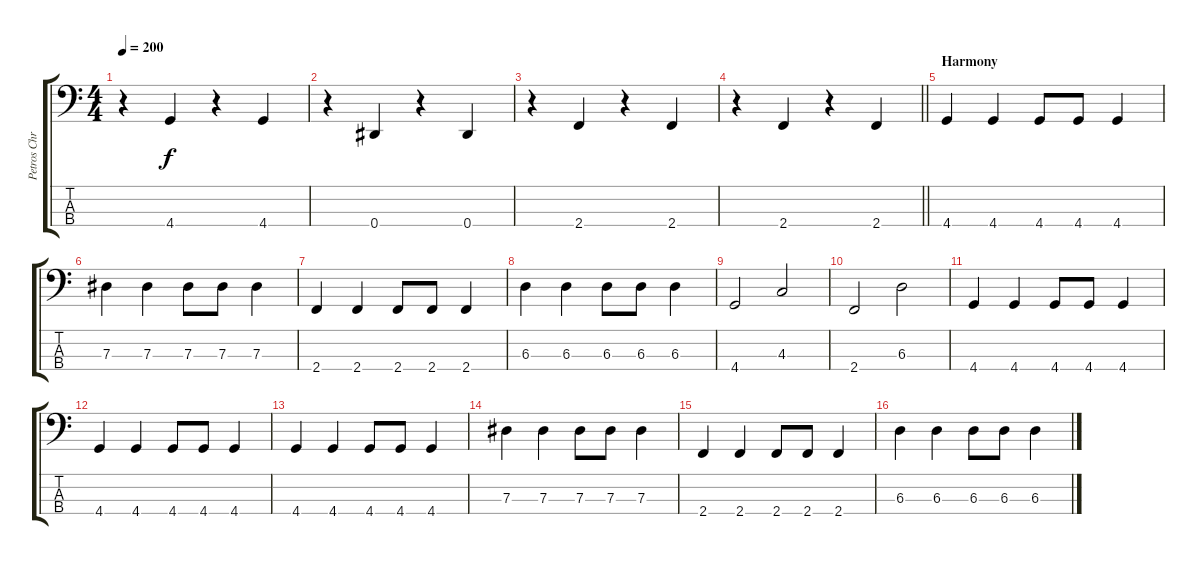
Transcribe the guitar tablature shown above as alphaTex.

\track ("Petros Christo - Bass" "Petros Chr") {instrument electricbassfinger}
\staff {score tabs}
\tuning (Gb2 Db2 Ab1 Eb1) {hide}
\ts (4 4)
\tempo 200
\clef f4
\ks c
r.4{dy f} 4.4.4 r.4 4.4.4 |
r.4 0.4.4 r.4 0.4.4 |
r.4 2.4.4 r.4 2.4.4 |
\barLineRight lightlight
r.4 2.4.4 r.4 2.4.4 |
\section ("" "Harmony")
4.4.4 4.4.4 4.4.8 4.4.8 4.4.4 |
7.3.4 7.3.4 7.3.8 7.3.8 7.3.4 |
2.4.4 2.4.4 2.4.8 2.4.8 2.4.4 |
6.3.4 6.3.4 6.3.8 6.3.8 6.3.4 |
4.4.2 4.3.2 |
2.4.2 6.3.2 |
4.4.4 4.4.4 4.4.8 4.4.8 4.4.4 |
4.4.4 4.4.4 4.4.8 4.4.8 4.4.4 |
4.4.4 4.4.4 4.4.8 4.4.8 4.4.4 |
7.3.4 7.3.4 7.3.8 7.3.8 7.3.4 |
2.4.4 2.4.4 2.4.8 2.4.8 2.4.4 |
6.3.4 6.3.4 6.3.8 6.3.8 6.3.4
